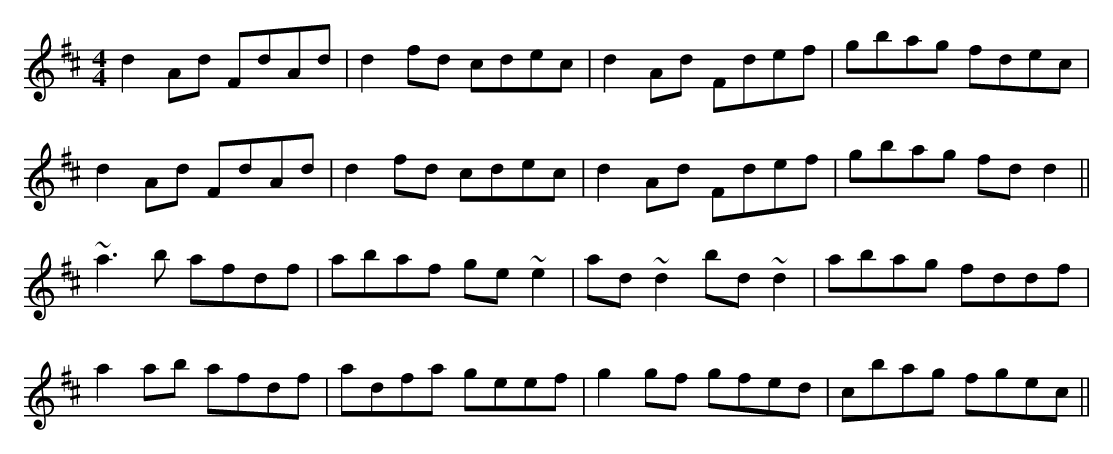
X:1
M:4/4
K:D
d2 Ad FdAd|d2 fd cdec|d2 Ad Fdef|gbag fdec|
d2 Ad FdAd|d2 fd cdec|d2 Ad Fdef|gbag fd d2||
~a3 b afdf|abaf ge ~e2|ad ~d2 bd ~d2|abag fddf|
a2 ab afdf|adfa geef|g2 gf gfed|cbag fgec||
